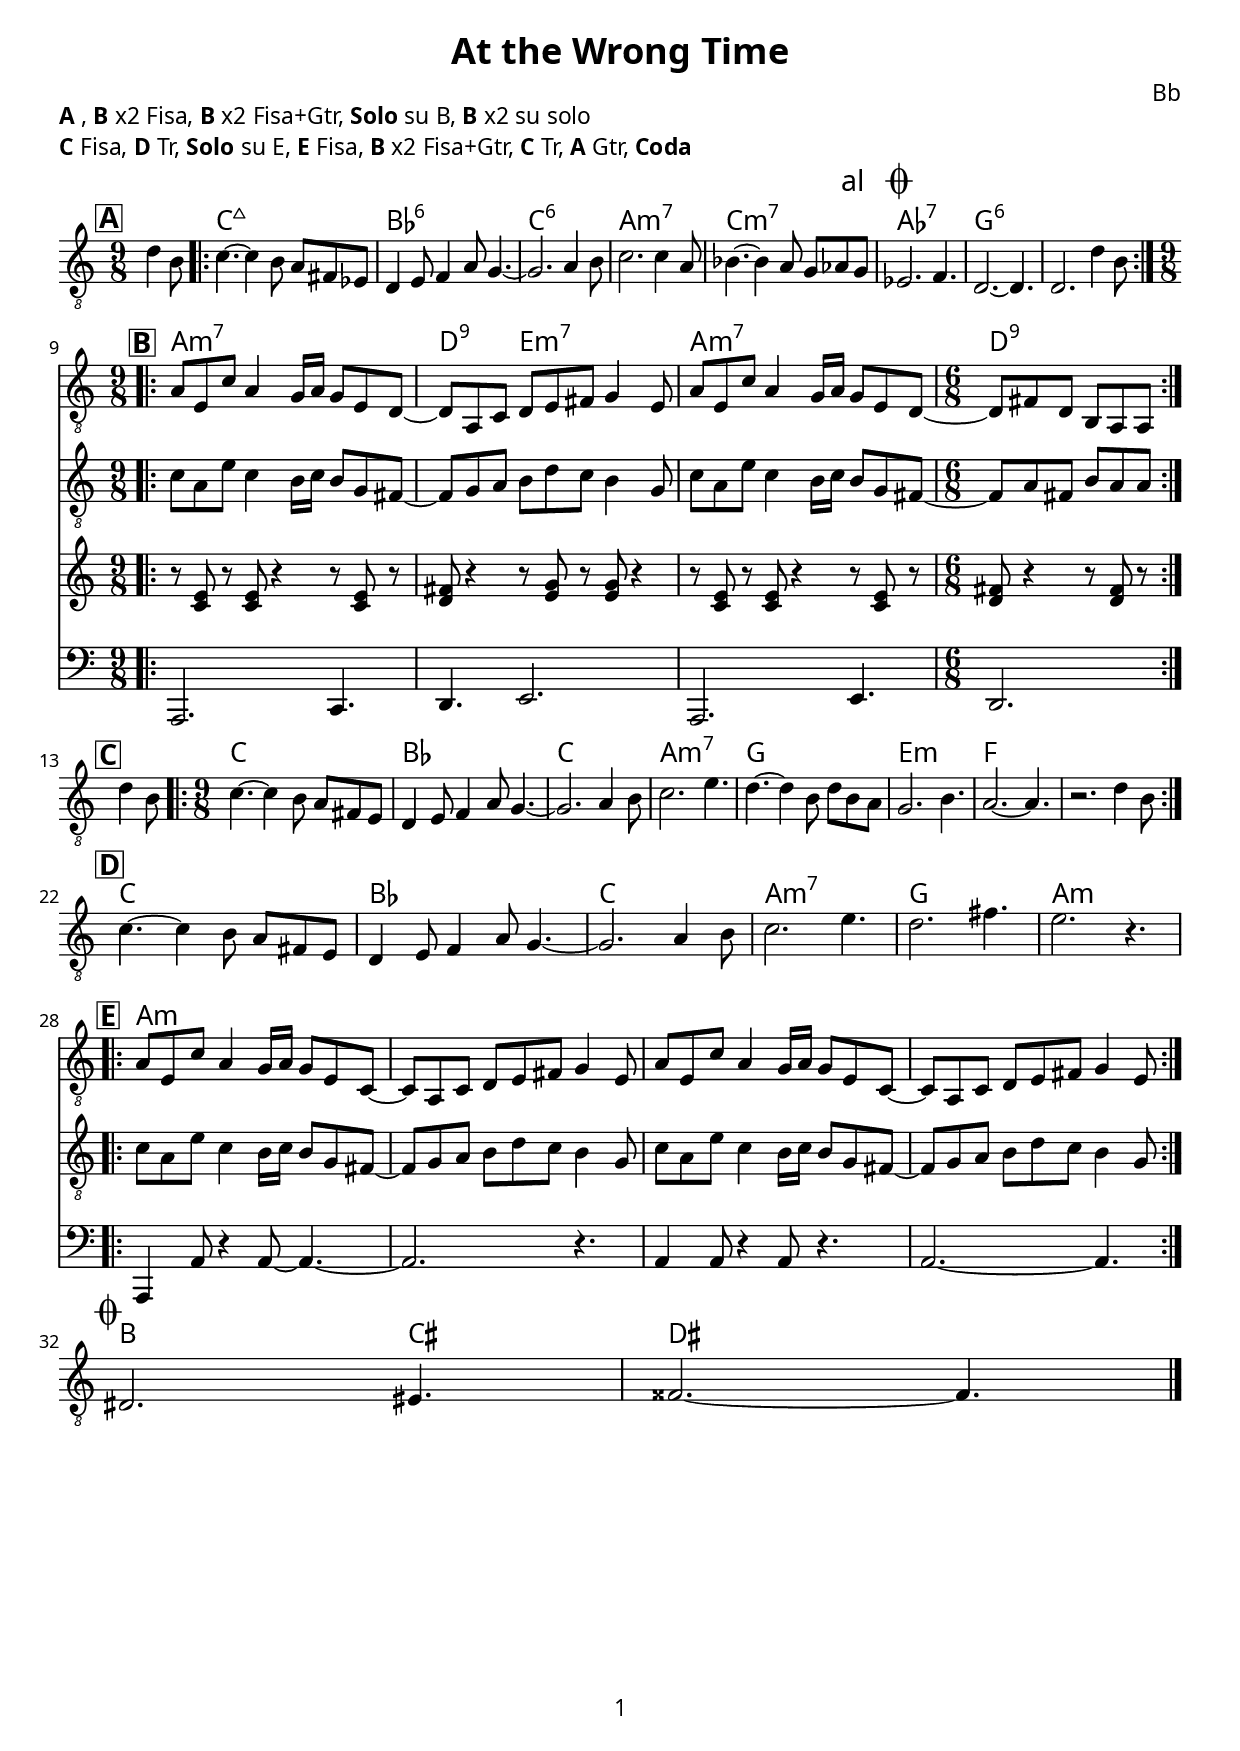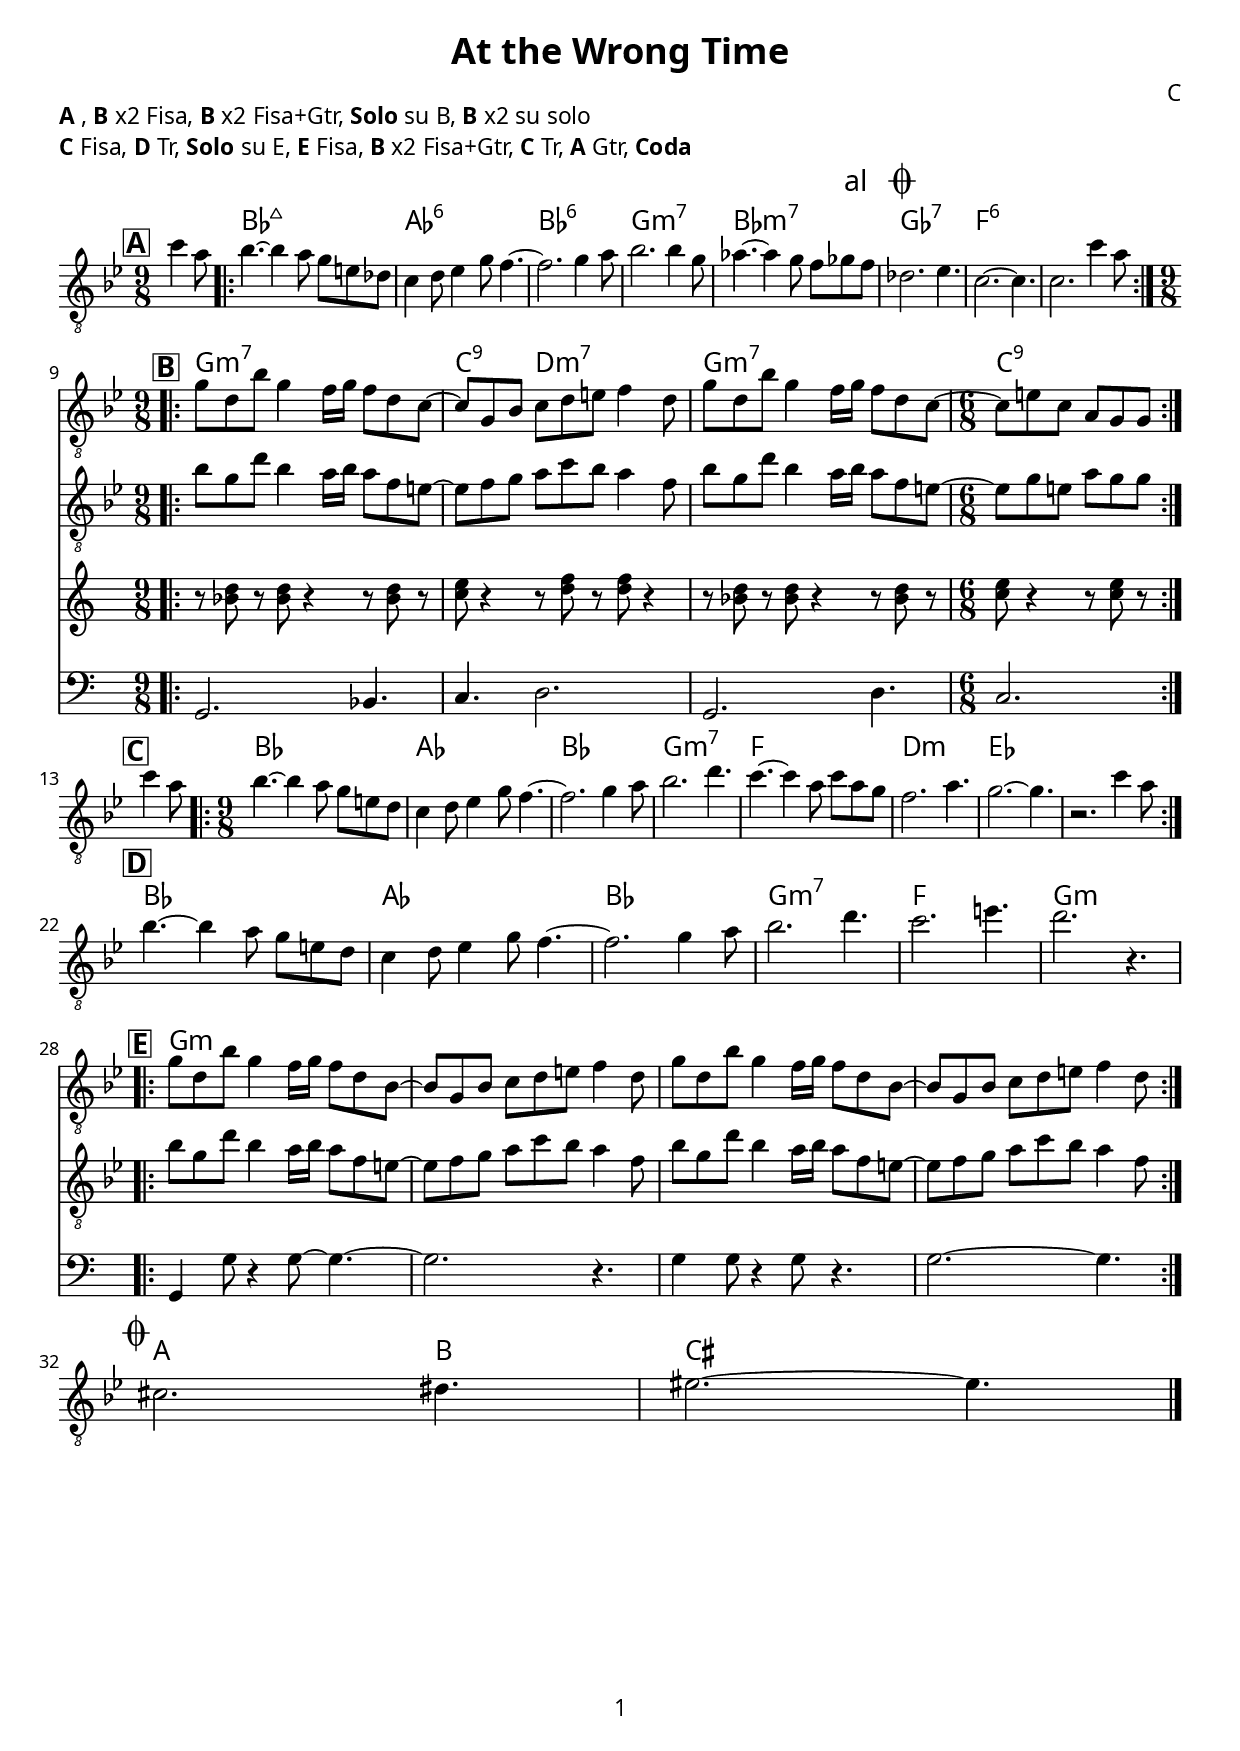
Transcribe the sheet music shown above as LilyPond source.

% {{{ PARAMETRI
  myTitle = "At the Wrong Time"
  myKey = \key bes \major
  myTime = \time 9/8 
  myTempo =  #(ly:make-moment 60 4)

  struttura = \markup {
    \column {
        \line {\bold{A}, \bold{B}x2 Fisa, \bold{B}x2 Fisa+Gtr, \bold{Solo} su B, \bold{B}x2 su solo}
        \line{\bold{C} Fisa,\bold{D} Tr, \bold{Solo} su E, \bold{E} Fisa, \bold{B}x2 Fisa+Gtr, \bold{C} Tr, \bold{A} Gtr, \bold{Coda}}
    }
  }
% }}}

% INTESTAZIONE {{{
\version "2.18.2"

\header {
  title = \myTitle
}

\paper{
  print-first-page-number = ##t
  oddHeaderMarkup = \markup \null
  evenHeaderMarkup = \markup \null
  oddFooterMarkup = \markup {
    \fill-line {
      \on-the-fly \print-page-number-check-first
      \fromproperty #'page:page-number-string
    }
  }
  evenFooterMarkup = \oddFooterMarkup
  #(set-global-staff-size 10)
  myStaffSize = #20
  fonts = #(make-pango-font-tree
  "FontAwesome"
  "FontAwesome"
  "FontAwesome"
  (/ myStaffSize 20))
}

global = {
  \myKey
  \numericTimeSignature
  \myTime
  \set Score.markFormatter = #format-mark-box-alphabet
}
\layout {
  indent = #0
  \context { 
    \Staff \RemoveEmptyStaves 
    \override VerticalAxisGroup.remove-first = ##t
  }
}

toCoda = {
  % the align part
  \mark \markup { { \lower #1 "al  " { \musicglyph #"scripts.coda"} } } 
}
%}}}

% {{{ PARTE A
  temaA = {
    \partial 4. c'4 a8 |
      bes4.~ bes4 a8 g8 e des |
      c4 d8 ees4 g8 f4.~ | f2. g4 a8 | bes2. bes4 g8 | 
      aes4.~ aes4 g8 f8 ges f |\toCoda des2. ees4. | c2.~ c4. | c2.  c'4 a8 |
  }

  silenzioA = {
    \partial 4. s4. |
    \repeat volta 2{
      s1*9/8 | s1*9/8 | s1*9/8 | s1*9/8 | 
      s1*9/8 | s1*9/8 | s1*9/8 | s1*9/8 |
    }
  }

  accordiA = \chordmode{
    \partial 4. s4. |
    \repeat volta 2{
      bes1*9/8:maj7 | aes1*9/8:6 | bes1*9/8:6 | g1*9/8:m7 |
      bes1*9/8:m7 | ges1*9/8:7 | f1*9/8:6 | f1*9/8:6 |
    }
  }
% }}}

% {{{ PARTE B
  temaB = {
    \repeat volta 2{
      \time 9/8
      g8 d bes' g4 f16 g16 f8 d c~ |
      c8 g bes c d e f4 d8 |
      g8 d bes' g4 f16 g16 f8 d c~ |
      \time 6/8
      c8 e c a8 g8 g8 |
    }
  }

  temaBdue = {
    \time 9/8
    \repeat volta 2{
      bes'8 g d' bes4 a16 bes16 a8 f e~ |
      e8 f g a c bes a4 f8 |
      bes8 g d' bes4 a16 bes16 a8 f e~ |
      \time 6/8
      e8 g e a8 g g |
    }
  }

  bassoB = {
    \repeat volta 2{
      g,2. bes,4. | c4. d2. |
      g,2. d4. | 
      \time 6/8
      c2. |
    }
  }

  ritmicaB = {
    \repeat volta 2{
      r8 <bes' d''>8 r8 <bes' d''>8 r4 r8 <bes' d''>8 r8 |
      <c'' e''>8 r4 r8 <d'' f''>8 r8 <d'' f''>8 r4 |
      r8 <bes' d''>8 r8 <bes' d''>8 r4 r8 <bes' d''>8 r8 |
      \time 6/8
      <c'' e''>8 r4 r8 <c'' e''>8 r8 |
    }
  }

  accordiB = \chordmode{
    g1*9/8:m7 | c4.:9 d2.:m7 |
    g1*9/8:m7 | 
    \time 6/8
    c2.:9 |
  }
% }}}

% {{{ PARTE C
  temaC = {
    \partial 4. c'4 a8 |
    \time 9/8
    \repeat volta 2{
      bes4.~ bes4 a8 g8 e d |
      c4 d8 ees4 g8 f4.~ | f2. g4 a8 | bes2. d4. | 
      c4.~ c4 a8 c a g | f2. a4. | g2.~ g4. | r2. c4 a8 |
    } \break 
    \mark \default
    bes4.~ bes4 a8 g8 e d |
    c4 d8 ees4 g8 f4.~ | f2. g4 a8 | bes2. d4. | 
    c2. e4. | d2. r4. |
  }

  silenzioC = {
    \partial 4. s4. |
    \time 9/8
    \repeat volta 2{
      s1*9/8 | s1*9/8 | s1*9/8 | s1*9/8 | 
      s1*9/8 | s1*9/8 | s1*9/8 | s1*9/8 |
    }
    s1*9/8 | s1*9/8 | s1*9/8 | s1*9/8 | 
    s1*9/8 | s1*9/8 | 
  }

  accordiC = \chordmode{
    \partial 4. s4. |
    \time 9/8
    \repeat volta 2{
      bes1*9/8 | aes1*9/8 | bes1*9/8 | g1*9/8:m7 |
      f1*9/8 | d1*9/8:m | ees1*9/8 | ees1*9/8 |
    }
    bes1*9/8 | aes1*9/8 | bes1*9/8 | g1*9/8:m7 |
    f1*9/8 | g1*9/8:m |
  }
% }}}

% {{{ PARTE D
  temaD = {
    \repeat volta 2{
      g,8 d bes' g4 f16 g16 f8 d bes~ |
      bes8 g bes c d e f4 d8 |
      g8 d bes' g4 f16 g16 f8 d bes~ |
      bes8 g bes c d e f4 d8 |
    }
  }

  temaDdue = {
    \repeat volta 2{
      bes8 g d' bes4 a16 bes16 a8 f e~ |
      e8 f g a c bes a4 f8 |
      bes8 g d' bes4 a16 bes16 a8 f e~ |
      e8 f g a c bes a4 f8 |
    }
  }

  bassoD = {
    \repeat volta 2{
      g,4 g8 r4 g8~ g4.~ | g2. r4. | g4 g8 r4 g8 r4. | g2.~ g4. |
    }
  }

  silenzioD = {
    \repeat volta 2{
      s1*9/8 | s1*9/8 | s1*9/8 | s1*9/8 | 
    }
  }

  accordiD = \chordmode{
    \repeat volta 2{
      g1*9/8:m | g1*9/8:m | g1*9/8:m | g1*9/8:m |
    }
  }
% }}}

% {{{ PARTE Coda
  temaCoda = {
    cis2. dis4. | eis2.~ eis4. |
  }

  silenzioCoda = {
      s1*9/8 | s1*9/8 |
  }

  accordiCoda = \chordmode{
    a1*6/8 b4. | cis1*9/8 |
  }
% }}}

% SCORE {{{
tema = \relative c' {
  \mark \default
  \temaA \break
  \mark \default
  \temaB \break
  \mark \default
  \temaC \break
  \mark \default
  \temaD \break
  \mark \markup { \musicglyph #"scripts.coda"}
  \temaCoda
  \bar"|."
}

temaDue = \relative c' {
  \silenzioA
  \temaBdue 
  \silenzioC
  \temaDdue
  \silenzioCoda
}

chordsPart ={
  \new ChordNames {
    \set chordChanges = ##t
    \accordiA
    \accordiB
    \accordiC
    \accordiD
    \accordiCoda
  }
}

ritmicaPart = \new Staff {
  \silenzioA
  \ritmicaB
  \silenzioC
  \silenzioD
  \silenzioCoda
}

bassoPart = \new Staff {
  \clef "bass"
  \silenzioA
  \bassoB
  \silenzioC
  \bassoD
  \silenzioCoda
}

temaPart = \new Staff \with {
  instrumentName = ""
  midiInstrument = "piano"
} { \clef "treble_8" \global \tema }

temaPartDue = \new Staff \with {
  instrumentName = ""
  midiInstrument = "piano"
} { \clef "treble_8" \global \temaDue }

scoreContent = << 
  \chordsPart
  \temaPart
  \temaPartDue
  \ritmicaPart
  \bassoPart
>>
%}}}

% {{{ BOOKS
  \book{
    \header{ composer="C" }
    \struttura
    \bookOutputSuffix "C"
    \score {
      \scoreContent
      \layout { indent = #0 }
      \midi { \context { \Score tempoWholesPerMinute = #(ly:make-moment 90 4) } }
    }
  }

  \book{
    \header{ composer="Bb" }
    \struttura
    \bookOutputSuffix "Bb"
    \score { \transpose c d, {\scoreContent} }
  }
% }}}
